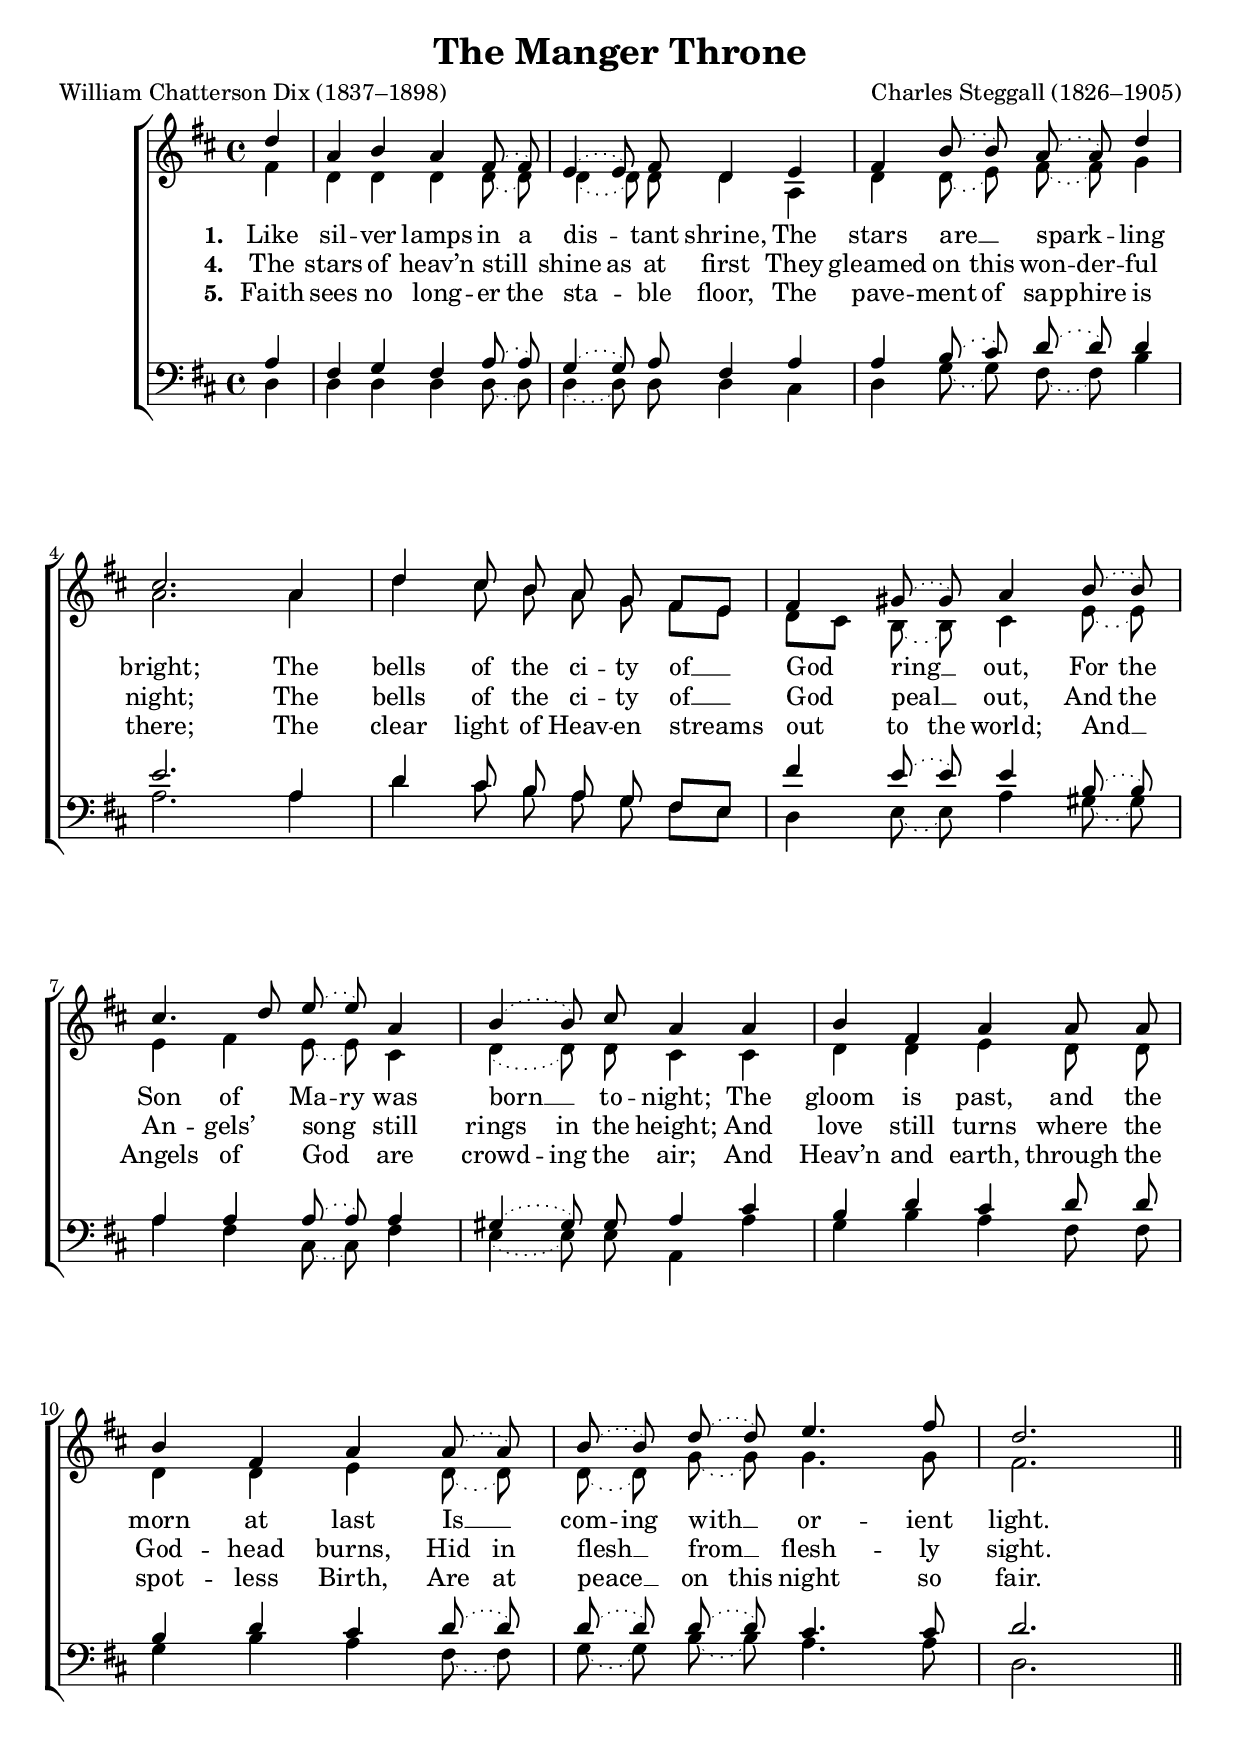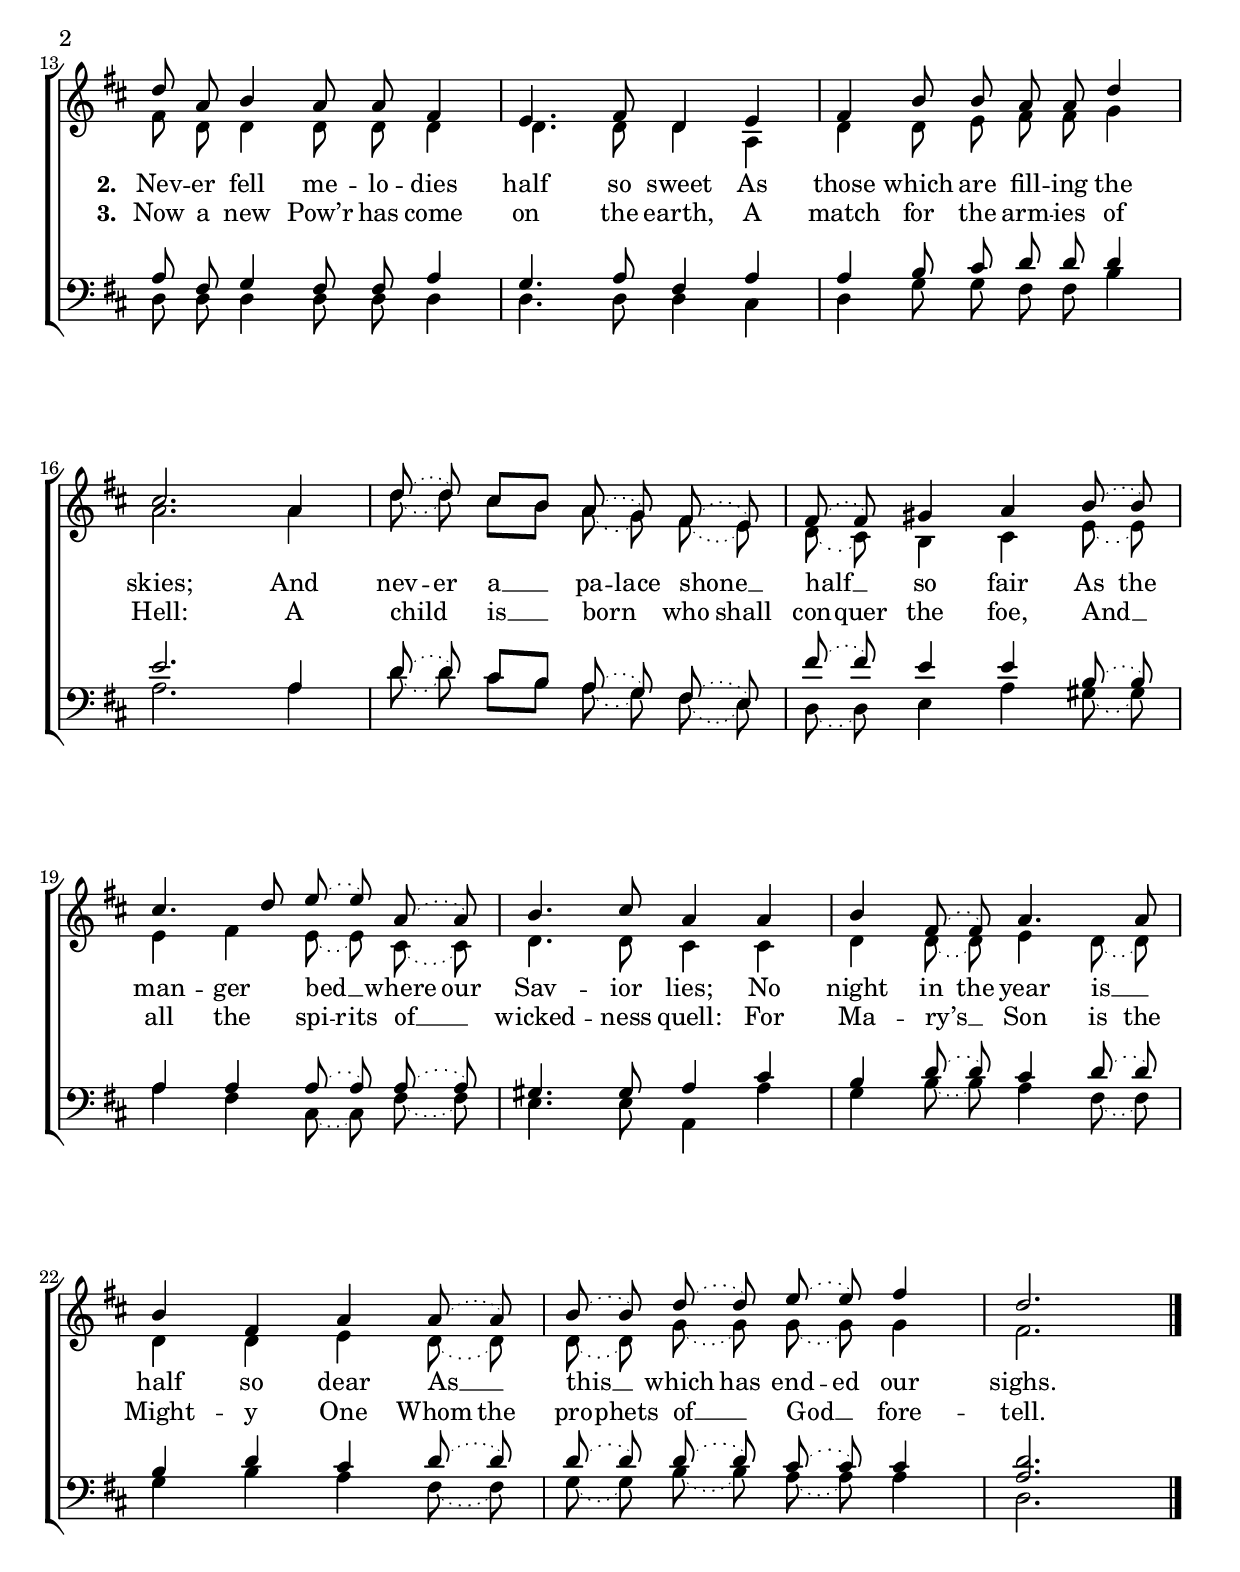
\version "2.14.2"
\include "util.ly"
\header {
  title = "The Manger Throne"
  poet = "William Chatterson Dix (1837–1898)"
  composer = "Charles Steggall (1826–1905)"
  %tagline = \markup { from \italic {Christmas Carols, New and Old}}
}

global = {
  \key d \major
  \time 4/4
  \autoBeamOff
}

sopMusic = \relative c'' {
  \slurDotted 
  \partial 4 d4 |
  a b a fis8( fis) |
  e4( e8) fis8 d4 e |
  fis b8( b) a( a) d4 | \break
  
  cis2. a4 |
  d4 cis8 b a g fis[ e] |
  fis4 gis8( gis) a4 b8( b) | \break
  cis4. d8 e( e) a,4 |
  
  b4( b8) cis8 a4 a |
  b fis a a8 a | \break
  b4 fis a a8( a) |
  b8( b) d8( d) e4. fis8 |
  \partial 2. d2. \bar "||" \pageBreak
  
  d8 a b4 a8 a fis4 |
  e4. fis8 d4 e |
  fis4 b8 b a a d4 | \break
  cis2. a4 |
  
  d8( d) cis[ b] a( g) fis( e) |
  fis8( fis) gis4 a b8( b) | \break
  cis4. d8 e8( e) a,8( a) |
  b4. cis8 a4 a |
  
  b4 fis8( fis) a4. a8 | \break
  b4 fis a a8( a) |
  b( b) d8( d) e( e) fis4 |
  \partial 2. d2. \bar "|."
}
sopWords = \lyricmode {
  
}

altoMusic = \relative c' {
  \slurDotted 
  fis4 |
  d d d d8( d) |
  d4( d8) d8 d4 a |
  d d8( e) fis( fis) g4 |
  
  a2. a4 |
  d cis8 b a g fis[ e] |
  d[ cis] b8( b) cis4 e8( e) |
  e4 fis e8( e) cis4 |
  
  d4( d8) d8 cis4 cis |
  d d e d8 d |
  d4 d e d8( d) |
  d8( d) g8( g) g4. g8 |
  fis2. |
  
  fis8 d d4 d8 d d4 |
  d4. d8 d4 a |
  d d8 e fis fis g4 |
  a2. a4 |
  
  d8( d) cis[ b] a( g) fis( e) |
  d( cis) b4 cis e8( e) |
  e4 fis e8( e) cis8( cis) |
  d4. d8 cis4 cis |
  
  d4 d8( d) e4 d8( d) |
  d4 d e d8( d) |
  d( d) g8( g) g( g) g4 |
  fis2. \bar "|."
}
altoWords = \lyricmode {
  \dropLyricsV
  \set stanza = #"1. "
  \set associatedVoice = "sopranos"
  \set ignoreMelismata = ##t
  Like sil -- ver lamps in a 
  \unset ignoreMelismata
  dis -- tant shrine,
  \unset associatedVoice
  The stars are __ spark -- ling bright;
  The bells of the ci -- ty of __ God ring __ out,
  \set ignoreMelismata = ##t
  For the Son of Ma -- ry was born __ _ to -- night;
  \unset ignoreMelismata
  The gloom is past, and the morn at last
  \set ignoreMelismata = ##t
  Is __ _ com -- ing with __ _ or -- ient light.
  
  \unset ignoreMelismata
  \set stanza = #"2. "
  \set associatedVoice = "sopranos"
  Nev -- er fell me -- lo -- dies half so sweet As those which are fill -- ing the skies;
  \unset associatedVoice
  \set ignoreMelismata = ##t
  And nev -- er a __ _ pa -- lace shone __ _ half __ _ so fair
  As the man -- ger bed __ _ where our Sav -- ior lies;
  No night in the year is __ _ half so dear
  As __ _ this __ _ which has end -- ed our sighs.
}
altoWordsII = \lyricmode {
  \dropLyricsV
%\markup\italic
  \set stanza = #"4. "
  \set associatedVoice = "sopranos"
  The stars of heav’n still
  \set ignoreMelismata = ##t
  shine as at first
  \unset associatedVoice
  They gleamed on this won -- der -- ful night;
  \unset ignoreMelismata
  The bells of the ci -- ty of __ God peal __ out,
  \set ignoreMelismata = ##t
  And the An -- gels’ song _ still rings in the height;
  And love still turns where the God -- head burns,
  Hid in flesh __ _ from __ _ flesh -- ly sight.
  
  \unset ignoreMelismata
  \set stanza = #"3. "
  \set associatedVoice = "sopranos"
  Now a new Pow’r has come on the earth,
  \unset associatedVoice
  A match for the arm -- ies of Hell:
  A child is __ born
  \set ignoreMelismata = ##t
  who shall con -- quer the foe,
  And __ _ all the spi -- rits of __ _ wicked -- ness quell:
  For Ma -- ry’s __ _ Son is the Might -- y One
  Whom the pro -- phets of __ _ God __ _ fore -- tell.
}
altoWordsIII = \lyricmode {
  \dropLyricsV
  \set stanza = #"5. "
  \set ignoreMelismata = ##t
  \set associatedVoice = "sopranos"
  Faith sees no long -- er the
  sta -- _ ble floor,
  \unset associatedVoice
  The pave -- ment of sap -- phire is there;
  \unset ignoreMelismata
  The clear light of Heav -- en streams out
  \set ignoreMelismata = ##t
  to the world;
  And __ _ Angels of God _ are
  crowd -- ing the air;
  And Heav’n and earth, through the spot -- less Birth,
  Are at peace __ _ on this night so fair.
}
altoWordsIV = \lyricmode {
}
altoWordsV = \lyricmode {
}
altoWordsVI = \lyricmode {
}
tenorMusic = \relative c' {
  \slurDotted 
  a4 |
  fis g fis a8( a) |
  g4( g8) a8 fis4 a |
  a b8( cis) d( d) d4 |
  
  e2. a,4 |
  d cis8 b a g fis[ e] |
  fis'4 e8( e) e4 b8( b) |
  a4 a a8( a) a4 |
  
  gis4( gis8) gis8 a4 cis |
  b d cis d8 d |
  b4 d cis d8( d) |
  d8( d) d8( d) cis4. cis8 |
  d2. |
  
  a8 fis g4 fis8 fis a4 |
  g4. a8 fis4 a |
  a b8 cis d d d4 |
  e2. a,4 |
  
  d8( d) cis[ b] a( g) fis( e) |
  fis'8( fis) e4 e b8( b) |
  a4 a a8( a) a8( a) |
  gis4. gis8 a4 cis |
  
  b d8( d) cis4 d8( d) |
  b4 d cis d8( d) |
  d( d) d8( d) cis( cis) cis4 |
  <d a>2. \bar "|."
}
tenorWords = \lyricmode {

}

bassMusic = \relative c {
  \slurDotted 
  d4 |
  d d d d8( d) |
  d4( d8) d8 d4 cis |
  d g8( g) fis( fis) b4 |
  
  a2. a4 |
  d cis8 b a g fis[ e] |
  d4 e8( e) a4 gis8( gis) |
  a4 fis cis8( cis) fis4 |
  
  e4( e8) e8 a,4 a' |
  g b a fis8 fis |
  g4 b a fis8( fis) |
  g8( g) b8( b) a4. a8 |
  d,2. |
  
  d8 d d4 d8 d d4 |
  d4. d8 d4 cis |
  d g8 g fis fis b4 |
  a2. a4 |
  
  d8( d) cis[ b] a( g) fis( e) |
  d8( d) e4 a gis8( gis) |
  a4 fis cis8( cis) fis8( fis) |
  e4. e8 a,4 a' |
  
  g b8( b) a4 fis8( fis) |
  g4 b a fis8( fis) |
  g8( g) b8( b) a( a) a4 |
  d,2. \bar "|."
}
bassWords = \lyricmode {

}

pianoRH = \relative c' {
  
}
pianoLH = \relative c' {
  
}

\score {
  <<
   \new ChoirStaff <<
%    \new Lyrics = sopranos \with { \override VerticalAxisGroup #'nonstaff-relatedstaff-spacing = #'((basic-distance . 1)) }
    \new Staff = women <<
      \new Voice = "sopranos" { \voiceOne << \global \sopMusic >> }
      \new Voice = "altos" { \voiceTwo << \global \altoMusic >> }
    >>
   \new Staff = men <<
      \clef bass
      \new Voice = "tenors" { \voiceOne << \global \tenorMusic >> }
      \new Voice = "basses" { \voiceTwo << \global \bassMusic >> }
    >>
    \new Lyrics \with { alignAboveContext = #"women" \override VerticalAxisGroup #'nonstaff-relatedstaff-spacing = #'((basic-distance . 1))} \lyricsto "sopranos" \sopWords
     \new Lyrics = "altosVI"  \with { alignBelowContext = #"women" \override VerticalAxisGroup #'nonstaff-relatedstaff-spacing = #'((basic-distance . 1))} \lyricsto "altos" \altoWordsVI
    \new Lyrics = "altosV"  \with { alignBelowContext = #"women" \override VerticalAxisGroup #'nonstaff-relatedstaff-spacing = #'((basic-distance . 1))} \lyricsto "altos" \altoWordsV
    \new Lyrics = "altosIV"  \with { alignBelowContext = #"women" \override VerticalAxisGroup #'nonstaff-relatedstaff-spacing = #'((basic-distance . 1))} \lyricsto "altos" \altoWordsIV
    \new Lyrics = "altosIII"  \with { alignBelowContext = #"women" \override VerticalAxisGroup #'nonstaff-relatedstaff-spacing = #'((basic-distance . 1))} \lyricsto "altos" \altoWordsIII
    \new Lyrics = "altosII"  \with { alignBelowContext = #"women" \override VerticalAxisGroup #'nonstaff-relatedstaff-spacing = #'((basic-distance . 1))} \lyricsto "altos" \altoWordsII
    \new Lyrics = "altos"  \with { alignBelowContext = #"women" \override VerticalAxisGroup #'nonstaff-relatedstaff-spacing = #'((basic-distance . 1))} \lyricsto "altos" \altoWords
    \new Lyrics \with { alignAboveContext = #"men" \override VerticalAxisGroup #'nonstaff-relatedstaff-spacing = #'((basic-distance . 1)) } \lyricsto "tenors" \tenorWords
    \new Lyrics \with { alignBelowContext = #"men" \override VerticalAxisGroup #'nonstaff-relatedstaff-spacing = #'((basic-distance . 1)) } \lyricsto "basses" \bassWords
  >>
%    \new PianoStaff << \new Staff { \new Voice { \pianoRH } } \new Staff { \clef "bass" \pianoLH } >>
  >>
  \layout { }
  \midi {
    \tempo 4 = 105
    \set Staff.midiInstrument = "flute"
  
    \context {
      \Voice
      \remove "Dynamic_performer"
    }
  }
}
